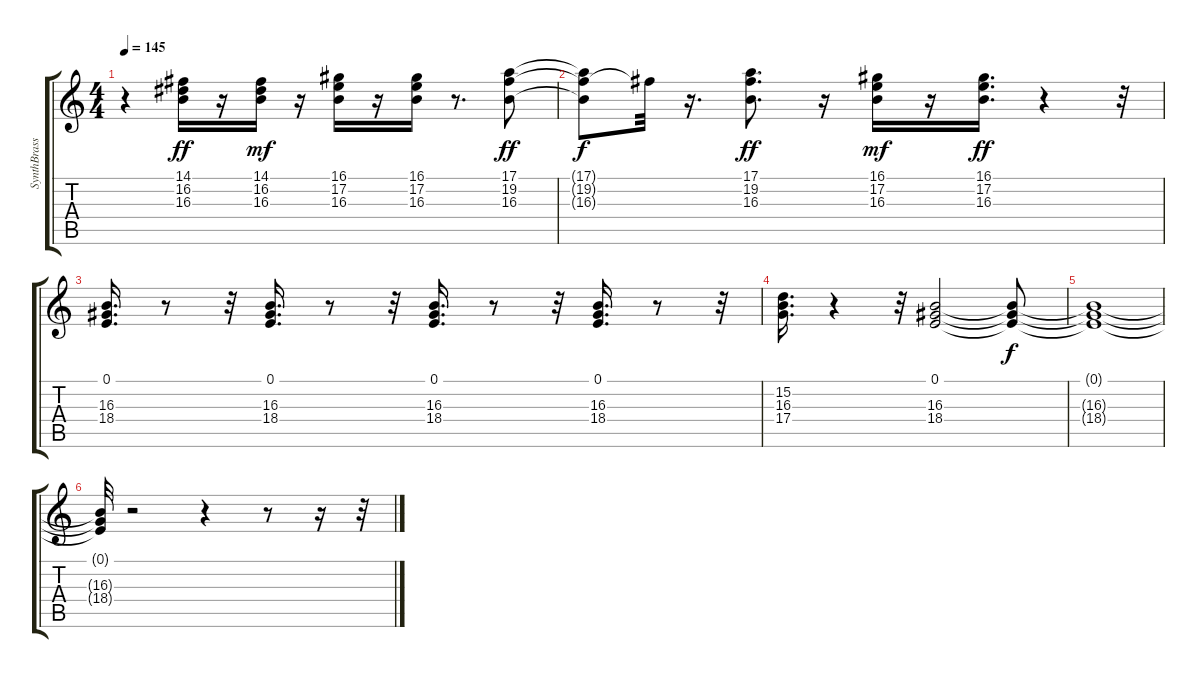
\track ("SynthBrass 1" "SynthBrass") {instrument synthbrass1}
\staff {score tabs}
\tuning (E4 B3 G3 D3 A2 E2) {hide}
\ts (4 4)
\tempo 145
\clef g2
\ks c
r.4{dy ff} (14.1 16.2 16.3).16 r.16 (14.1 16.2 16.3).16{dy mf} r.16 (16.1 17.2 16.3).16 r.16 (16.1 17.2 16.3).16 r.8{d} (17.1 19.2 16.3).8{dy ff} |
(17.1{t} 19.2{t} 16.3{t}).8{dy f} 19.2{t}.32 r.16{d} (17.1 19.2 16.3).8{d dy ff} r.16 (16.1 17.2 16.3).16{dy mf} r.16 (16.1 17.2 16.3).16{d dy ff} r.4 r.32 |
(0.1 16.3 18.4).16{d} r.8 r.32 (0.1 16.3 18.4).16{d} r.8 r.32 (0.1 16.3 18.4).16{d} r.8 r.32 (0.1 16.3 18.4).16{d} r.8 r.32 |
(15.2 16.3 17.4).16{d} r.4 r.32 (0.1 16.3 18.4).2 (0.1{t} 16.3{t} 18.4{t}).8{dy f} |
(0.1{t} 16.3{t} 18.4{t}).1 |
(0.1{t} 16.3{t} 18.4{t}).32 r.2 r.4 r.8 r.16 r.32
